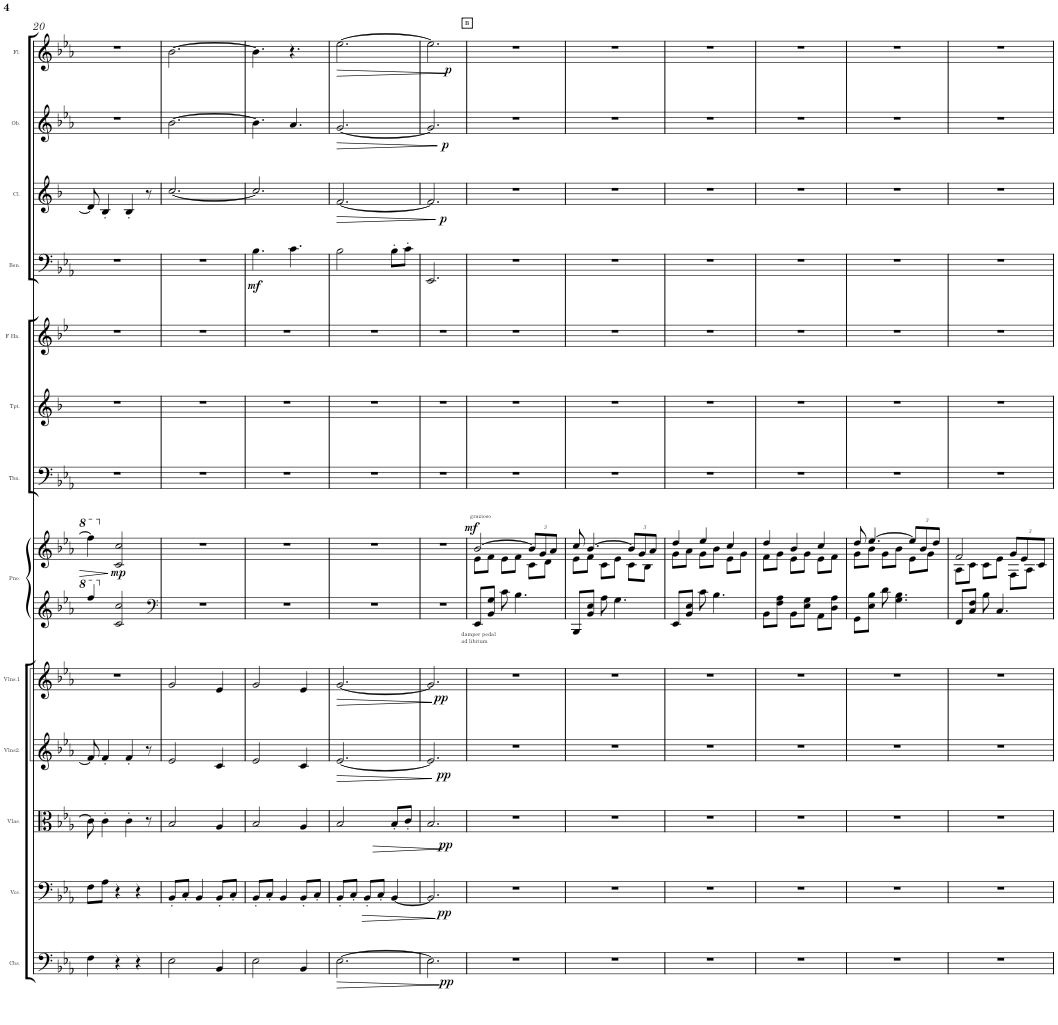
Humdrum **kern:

**kern	**dynam	**kern	**dynam	**kern	**dynam	**kern	**dynam	**kern	**dynam	**kern	**kern	**dynam	**kern	**kern	**kern	**kern	**dynam	**kern	**dynam	**kern	**dynam	**kern	**dynam
*part13	*part13	*part12	*part12	*part11	*part11	*part10	*part10	*part9	*part9	*part8	*part8	*part8	*part7	*part6	*part5	*part4	*part4	*part3	*part3	*part2	*part2	*part1	*part1
*staff14	*staff14	*staff13	*staff13	*staff12	*staff12	*staff11	*staff11	*staff10	*staff10	*staff9	*staff8	*staff8/9	*staff7	*staff6	*staff5	*staff4	*staff4	*staff3	*staff3	*staff2	*staff2	*staff1	*staff1
*I"Contrabass Section	*	*I"Violoncello Section	*	*I"Viola Section	*	*I"Violin Section2	*	*I"Violin Section1	*	*I"Grand Piano	*	*	*I"Trombone	*I"Trumpet	*I"French Horn	*I"Bassoon	*	*I"Clarinet	*	*I"Oboe	*	*I"Flute	*
*I'Cbs.	*	*I'Vcs.	*	*I'Vlas.	*	*I'Vlns2.	*	*I'Vlns.1	*	*I'Pno.	*	*	*I'Tbn.	*I'Tpt.	*I'F Hn.	*I'Bsn.	*	*I'Cl.	*	*I'Ob.	*	*I'Fl.	*
!!LO:PB:g=z
*clefF4	*	*clefF4	*	*clefC3	*	*clefG2	*	*clefG2	*	*clefG2	*clefG2	*	*clefF4	*clefG2	*clefG2	*clefF4	*	*clefG2	*	*clefG2	*	*clefG2	*
*Trd7c12	*	*	*	*	*	*	*	*	*	*	*	*	*	*Trd1c2	*Trd4c7	*	*	*Trd1c2	*	*	*	*	*
*k[b-e-a-]	*	*k[b-e-a-]	*	*k[b-e-a-]	*	*k[b-e-a-]	*	*k[b-e-a-]	*	*k[b-e-a-]	*k[b-e-a-]	*	*k[b-e-a-]	*k[b-]	*k[b-e-]	*k[b-e-a-]	*	*k[b-]	*	*k[b-e-a-]	*	*k[b-e-a-]	*
*E-:	*	*E-:	*	*E-:	*	*E-:	*	*E-:	*	*E-:	*E-:	*	*E-:	*F:	*B-:	*E-:	*	*F:	*	*E-:	*	*E-:	*
*M3/4	*	*M3/4	*	*M3/4	*	*M3/4	*	*M3/4	*	*M3/4	*M3/4	*	*M3/4	*M3/4	*M3/4	*M3/4	*	*M3/4	*	*M3/4	*	*M3/4	*
=20	=20	=20	=20	=20	=20	=20	=20	=20	=20	=20	=20	=20	=20	=20	=20	=20	=20	=20	=20	=20	=20	=20	=20
4F\	.	8F\L	.	8c\]	.	8f/]	.	2.r	.	4fff/	4fff\]	.	2.r	2.r	2.r	2.r	.	8d/]	.	2.r	.	2.r	.
.	.	8A-\J	.	4c'\	.	4f'/	.	.	.	.	.	.	.	.	.	.	.	4B-'/	.	.	.	.	.
!	!	!	!	!	!	!	!	!	!	!	!	!LO:DY:b	!	!	!	!	!	!	!	!	!	!	!
4r	.	4r	.	.	.	.	.	.	.	2c/ 2cc/	2c/ 2cc/	mp	.	.	.	.	.	.	.	.	.	.	.
.	.	.	.	4c'\	.	4f'/	.	.	.	.	.	.	.	.	.	.	.	4B-'/	.	.	.	.	.
4r	.	4r	.	.	.	.	.	.	.	.	.	.	.	.	.	.	.	.	.	.	.	.	.
.	.	.	.	8r	.	8r	.	.	.	.	.	.	.	.	.	.	.	8r	.	.	.	.	.
=21	=21	=21	=21	=21	=21	=21	=21	=21	=21	=21	=21	=21	=21	=21	=21	=21	=21	=21	=21	=21	=21	=21	=21
*	*	*	*	*	*	*	*	*	*	*clefF4	*	*	*	*	*	*	*	*	*	*	*	*	*
2E-\	.	8BB-'/L	.	2B-/	.	2e-/	.	2g/	.	2.r	2.r	.	2.r	2.r	2.r	2.r	.	[2.cc/	.	[2.b-\	.	[2.b-\	.
.	.	8C'/J	.	.	.	.	.	.	.	.	.	.	.	.	.	.	.	.	.	.	.	.	.
.	.	4BB-/	.	.	.	.	.	.	.	.	.	.	.	.	.	.	.	.	.	.	.	.	.
4BB-/	.	8BB-'/L	.	4A-/	.	4c/	.	4e-/	.	.	.	.	.	.	.	.	.	.	.	.	.	.	.
.	.	8C'/J	.	.	.	.	.	.	.	.	.	.	.	.	.	.	.	.	.	.	.	.	.
=22	=22	=22	=22	=22	=22	=22	=22	=22	=22	=22	=22	=22	=22	=22	=22	=22	=22	=22	=22	=22	=22	=22	=22
!	!	!	!	!	!	!	!	!	!	!	!	!	!	!	!	!	!LO:DY:b	!	!	!	!	!	!
2E-\	.	8BB-'/L	.	2B-/	.	2e-/	.	2g/	.	2.r	2.r	.	2.r	2.r	2.r	4.B-\	mf	2.cc/]	.	4.b-\]	.	4.b-\]	.
.	.	8C'/J	.	.	.	.	.	.	.	.	.	.	.	.	.	.	.	.	.	.	.	.	.
.	.	4BB-/	.	.	.	.	.	.	.	.	.	.	.	.	.	.	.	.	.	.	.	.	.
.	.	.	.	.	.	.	.	.	.	.	.	.	.	.	.	4.c\	.	.	.	4.a-/	.	4.r	.
4BB-/	.	8BB-'/L	.	4A-/	.	4c/	.	4e-/	.	.	.	.	.	.	.	.	.	.	.	.	.	.	.
.	.	8C'/J	.	.	.	.	.	.	.	.	.	.	.	.	.	.	.	.	.	.	.	.	.
=23	=23	=23	=23	=23	=23	=23	=23	=23	=23	=23	=23	=23	=23	=23	=23	=23	=23	=23	=23	=23	=23	=23	=23
!	!LO:HP:b	!	!	!	!	!	!LO:HP:b	!	!LO:HP:b	!	!	!	!	!	!	!	!	!	!LO:HP:b	!	!LO:HP:b	!	!LO:HP:b
[2.E-\	>	8BB-'/L	.	2B-/	.	[2.e-/	>	[2.g/	>	2.r	2.r	.	2.r	2.r	2.r	2B-\	.	[2.f/	>	[2.g/	>	[2.ee-\	>
.	.	8C'/J	.	.	.	.	.	.	.	.	.	.	.	.	.	.	.	.	.	.	.	.	.
!	!	!	!LO:HP:b	!	!	!	!	!	!	!	!	!	!	!	!	!	!	!	!	!	!	!	!
.	.	8BB-'/L	>	.	.	.	.	.	.	.	.	.	.	.	.	.	.	.	.	.	.	.	.
.	.	8C'/J	.	.	.	.	.	.	.	.	.	.	.	.	.	.	.	.	.	.	.	.	.
!	!	!	!	!	!LO:HP:b	!	!	!	!	!	!	!	!	!	!	!	!	!	!	!	!	!	!
.	.	[4BB-/	.	8B-'/L	>	.	.	.	.	.	.	.	.	.	.	8B-'\L	.	.	.	.	.	.	.
.	.	.	.	8c'/J	.	.	.	.	.	.	.	.	.	.	.	8c'\J	.	.	.	.	.	.	.
.	.	.	.	.	.	.	.	.	.	.	.	.	.	.	.	.	.	.	]	.	]	.	.
=24	=24	=24	=24	=24	=24	=24	=24	=24	=24	=24	=24	=24	=24	=24	=24	=24	=24	=24	=24	=24	=24	=24	=24
!	!LO:DY:b	!	!LO:DY:b	!	!LO:DY:b	!	!LO:DY:b	!	!LO:DY:b	!	!	!	!	!	!	!	!	!	!LO:DY:b	!	!LO:DY:b	!	!LO:DY:b
2.E-\]	pp	2.BB-/]	pp	2.B-/	pp	2.e-/]	pp	2.g/]	pp	2.r	2.r	.	2.r	2.r	2.r	2.EE-/	.	2.f/]	p	2.g/]	p	2.ee-\]	p
.	]	.	]	.	]	.	]	.	]	.	.	.	.	.	.	.	.	.	.	.	.	.	]
!!LO:REH:place=s1:a:B:cj:t=B
=25	=25	=25	=25	=25	=25	=25	=25	=25	=25	=25	=25	=25	=25	=25	=25	=25	=25	=25	=25	=25	=25	=25	=25
*	*	*	*	*	*	*	*	*	*	*	*^	*	*	*	*	*	*	*	*	*	*	*	*
!	!	!	!	!	!	!	!	!	!	!	!LO:TX:a:t=grazioso	!	!	!	!	!	!	!	!	!	!	!	!	!
!	!	!	!	!	!	!	!	!	!	!LO:TX:b:t=damper pedal	!	!	!	!	!	!	!	!	!	!	!	!	!	!
!	!	!	!	!	!	!	!	!	!	!LO:TX:b:t=ad libitum	!	!	!	!	!	!	!	!	!	!	!	!	!	!
!	!	!	!	!	!	!	!	!	!	!	!	!	!LO:DY:a	!	!	!	!	!	!	!	!	!	!	!
2.r	.	2.r	.	2.r	.	2.r	.	2.r	.	8EE-/L	[>2b-/	8e-\L	mf	2.r	2.r	2.r	2.r	.	2.r	.	2.r	.	2.r	.
.	.	.	.	.	.	.	.	.	.	8BB-/ 8G/J	.	8f\J	.	.	.	.	.	.	.	.	.	.	.	.
.	.	.	.	.	.	.	.	.	.	8c\	.	8e-\L	.	.	.	.	.	.	.	.	.	.	.	.
.	.	.	.	.	.	.	.	.	.	4.B-\	.	8f\J	.	.	.	.	.	.	.	.	.	.	.	.
*	*	*	*	*	*	*	*	*	*	*	*Xbrackettup	*	*	*	*	*	*	*	*	*	*	*	*	*
.	.	.	.	.	.	.	.	.	.	.	12b-/L]	8c\L	.	.	.	.	.	.	.	.	.	.	.	.
.	.	.	.	.	.	.	.	.	.	.	12g/	.	.	.	.	.	.	.	.	.	.	.	.	.
.	.	.	.	.	.	.	.	.	.	.	.	8d\J	.	.	.	.	.	.	.	.	.	.	.	.
.	.	.	.	.	.	.	.	.	.	.	12a-/J	.	.	.	.	.	.	.	.	.	.	.	.	.
=26	=26	=26	=26	=26	=26	=26	=26	=26	=26	=26	=26	=26	=26	=26	=26	=26	=26	=26	=26	=26	=26	=26	=26	=26
2.r	.	2.r	.	2.r	.	2.r	.	2.r	.	8BBB-/L	8cc/	8e-\L	.	2.r	2.r	2.r	2.r	.	2.r	.	2.r	.	2.r	.
.	.	.	.	.	.	.	.	.	.	8BB-/ 8E-/J	[>4.b-/	8f\J	.	.	.	.	.	.	.	.	.	.	.	.
.	.	.	.	.	.	.	.	.	.	8A-\	.	8c\L	.	.	.	.	.	.	.	.	.	.	.	.
.	.	.	.	.	.	.	.	.	.	4.G\	.	8e-\J	.	.	.	.	.	.	.	.	.	.	.	.
.	.	.	.	.	.	.	.	.	.	.	12b-/L]	8c\L	.	.	.	.	.	.	.	.	.	.	.	.
.	.	.	.	.	.	.	.	.	.	.	12g/	.	.	.	.	.	.	.	.	.	.	.	.	.
.	.	.	.	.	.	.	.	.	.	.	.	8B-\J	.	.	.	.	.	.	.	.	.	.	.	.
.	.	.	.	.	.	.	.	.	.	.	12a-/J	.	.	.	.	.	.	.	.	.	.	.	.	.
=27	=27	=27	=27	=27	=27	=27	=27	=27	=27	=27	=27	=27	=27	=27	=27	=27	=27	=27	=27	=27	=27	=27	=27	=27
2.r	.	2.r	.	2.r	.	2.r	.	2.r	.	8EE-/L	4dd/	8g\L	.	2.r	2.r	2.r	2.r	.	2.r	.	2.r	.	2.r	.
.	.	.	.	.	.	.	.	.	.	8BB-/ 8E-/J	.	8a-\J	.	.	.	.	.	.	.	.	.	.	.	.
.	.	.	.	.	.	.	.	.	.	8c\	4ee-/	8g\L	.	.	.	.	.	.	.	.	.	.	.	.
.	.	.	.	.	.	.	.	.	.	4.B-\	.	8b-\J	.	.	.	.	.	.	.	.	.	.	.	.
.	.	.	.	.	.	.	.	.	.	.	4cc/	8e-\L	.	.	.	.	.	.	.	.	.	.	.	.
.	.	.	.	.	.	.	.	.	.	.	.	8g\J	.	.	.	.	.	.	.	.	.	.	.	.
=28	=28	=28	=28	=28	=28	=28	=28	=28	=28	=28	=28	=28	=28	=28	=28	=28	=28	=28	=28	=28	=28	=28	=28	=28
2.r	.	2.r	.	2.r	.	2.r	.	2.r	.	8BB-\L	4dd/	8f\L	.	2.r	2.r	2.r	2.r	.	2.r	.	2.r	.	2.r	.
.	.	.	.	.	.	.	.	.	.	8F\ 8A-\J	.	8g\J	.	.	.	.	.	.	.	.	.	.	.	.
.	.	.	.	.	.	.	.	.	.	8BB-\L	4b-/	8e-\L	.	.	.	.	.	.	.	.	.	.	.	.
.	.	.	.	.	.	.	.	.	.	8E-\ 8G\J	.	8g\J	.	.	.	.	.	.	.	.	.	.	.	.
.	.	.	.	.	.	.	.	.	.	8AA-\L	4cc/	8e-\L	.	.	.	.	.	.	.	.	.	.	.	.
.	.	.	.	.	.	.	.	.	.	8D\ 8A-\J	.	8f\J	.	.	.	.	.	.	.	.	.	.	.	.
=29	=29	=29	=29	=29	=29	=29	=29	=29	=29	=29	=29	=29	=29	=29	=29	=29	=29	=29	=29	=29	=29	=29	=29	=29
2.r	.	2.r	.	2.r	.	2.r	.	2.r	.	8GG\L	8dd/	8g\L	.	2.r	2.r	2.r	2.r	.	2.r	.	2.r	.	2.r	.
.	.	.	.	.	.	.	.	.	.	8E-\ 8B-\J	[>4.ee-/	8b-\J	.	.	.	.	.	.	.	.	.	.	.	.
.	.	.	.	.	.	.	.	.	.	8d\	.	8g\L	.	.	.	.	.	.	.	.	.	.	.	.
.	.	.	.	.	.	.	.	.	.	4.G\ 4.B-\	.	8b-\J	.	.	.	.	.	.	.	.	.	.	.	.
.	.	.	.	.	.	.	.	.	.	.	12ee-/L]	8e-\L	.	.	.	.	.	.	.	.	.	.	.	.
.	.	.	.	.	.	.	.	.	.	.	12b-/	.	.	.	.	.	.	.	.	.	.	.	.	.
.	.	.	.	.	.	.	.	.	.	.	.	8g\J	.	.	.	.	.	.	.	.	.	.	.	.
.	.	.	.	.	.	.	.	.	.	.	12dd/J	.	.	.	.	.	.	.	.	.	.	.	.	.
=30	=30	=30	=30	=30	=30	=30	=30	=30	=30	=30	=30	=30	=30	=30	=30	=30	=30	=30	=30	=30	=30	=30	=30	=30
2.r	.	2.r	.	2.r	.	2.r	.	2.r	.	8FF/L	2f/	8A-\L	.	2.r	2.r	2.r	2.r	.	2.r	.	2.r	.	2.r	.
.	.	.	.	.	.	.	.	.	.	8C/ 8F/J	.	8c\J	.	.	.	.	.	.	.	.	.	.	.	.
.	.	.	.	.	.	.	.	.	.	8B-\	.	8c\L	.	.	.	.	.	.	.	.	.	.	.	.
.	.	.	.	.	.	.	.	.	.	4.C/	.	8e-\J	.	.	.	.	.	.	.	.	.	.	.	.
.	.	.	.	.	.	.	.	.	.	.	12g/L	8F\L	.	.	.	.	.	.	.	.	.	.	.	.
.	.	.	.	.	.	.	.	.	.	.	12e-/	.	.	.	.	.	.	.	.	.	.	.	.	.
.	.	.	.	.	.	.	.	.	.	.	.	8A-\J	.	.	.	.	.	.	.	.	.	.	.	.
.	.	.	.	.	.	.	.	.	.	.	12c/J	.	.	.	.	.	.	.	.	.	.	.	.	.
*	*	*	*	*	*	*	*	*	*	*	*v	*v	*	*	*	*	*	*	*	*	*	*	*	*
=	=	=	=	=	=	=	=	=	=	=	=	=	=	=	=	=	=	=	=	=	=	=	=
*-	*-	*-	*-	*-	*-	*-	*-	*-	*-	*-	*-	*-	*-	*-	*-	*-	*-	*-	*-	*-	*-	*-	*-
